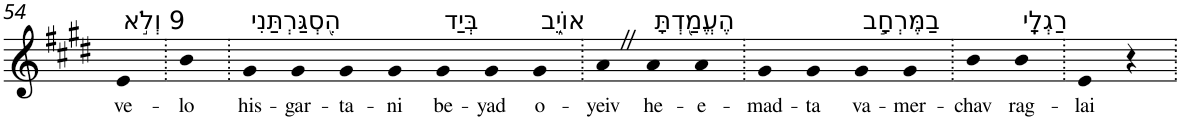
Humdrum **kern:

**kern	**text
*part1	*part1
*staff1	*staff1
*I"Piano	*
*I'Pno	*
!!LO:PB:g=z
*clefG2	*
*k[f#c#g#d#]	*
*E:	*
=54	=54
!LO:TX:a:t=9 וְלֹ֣א	!
!	!LO:LY:b
4e	ve-
=55.	=55.
!	!LO:LY:b
4b	-lo
=56.	=56.
!LO:TX:a:t=הִ֭סְגַּרְתַּנִי	!
!	!LO:LY:b
4g#	his-
!	!LO:LY:b
4g#	-gar-
!	!LO:LY:b
4g#	-ta-
!	!LO:LY:b
4g#	-ni
!LO:TX:a:t=בְּיַד	!
!	!LO:LY:b
4g#	be-
!	!LO:LY:b
4g#	-yad
!LO:TX:a:t=אוֹיֵ֑ב	!
!	!LO:LY:b
4g#	o-
=57.	=57.
!	!LO:LY:b
4aZ	-yeiv
!LO:TX:a:t=הֶעֱמַ֖דְתָּ	!
!	!LO:LY:b
4a	he-
!	!LO:LY:b
4a	-e-
=58.	=58.
!	!LO:LY:b
4g#	-mad-
!	!LO:LY:b
4g#	-ta
!LO:TX:a:t=בַמֶּרְחָ֣ב	!
!	!LO:LY:b
4g#	va-
!	!LO:LY:b
4g#	-mer-
=59.	=59.
!	!LO:LY:b
4b	-chav
!LO:TX:a:t=רַגְלָֽי	!
!	!LO:LY:b
4b	rag-
=60.	=60.
!	!LO:LY:b
4e	-lai
4r	.
=.	=.
*-	*-
